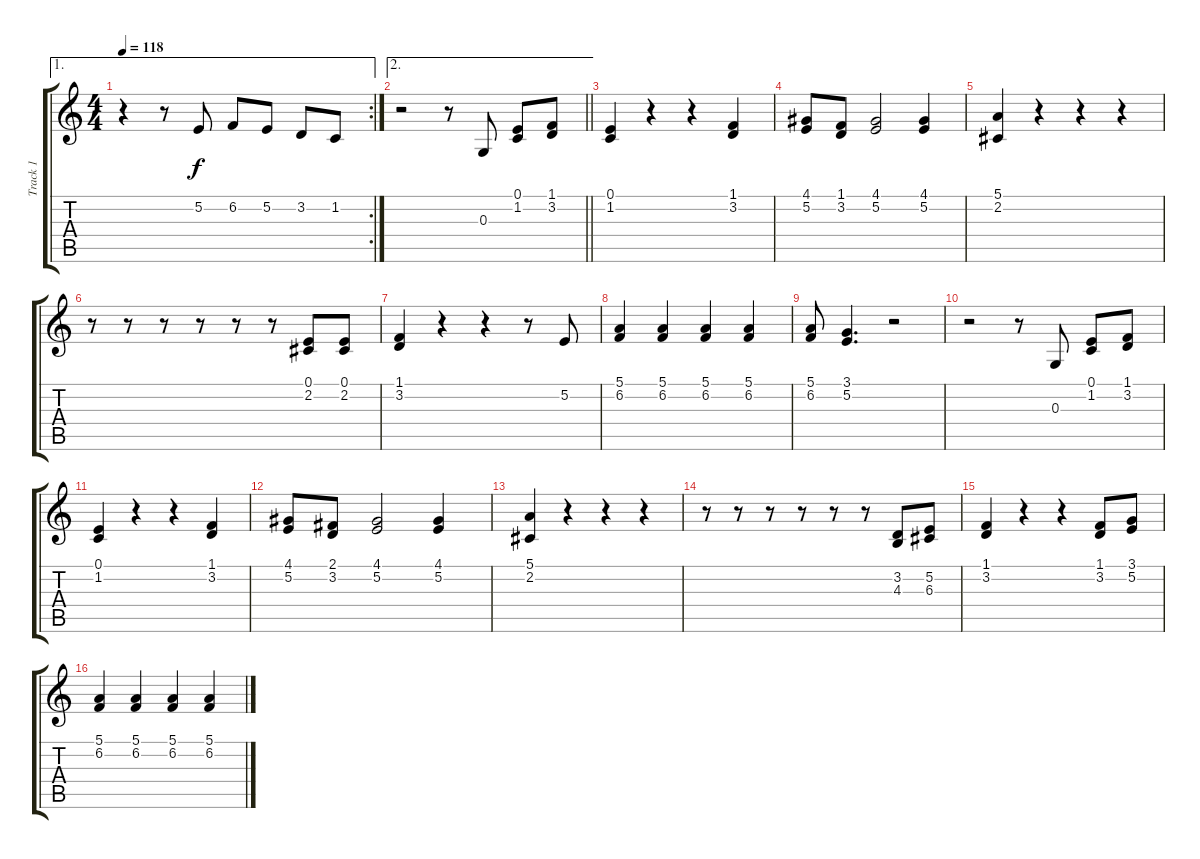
\track ("Track 1" "Track 1") {instrument tenorsax}
\staff {score tabs}
\tuning (E4 B3 G3 D3 A2 E2) {hide}
\ae 1
\rc 2
\ts (4 4)
\tempo 118
\clef g2
\ks c
r.4{dy f} r.8 5.2.8 6.2.8 5.2.8 3.2.8 1.2.8 |
\ae 2
\barLineRight lightlight
r.2 r.8 0.3.8 (0.1 1.2).8 (1.1 3.2).8 |
(0.1 1.2).4 r.4 r.4 (1.1 3.2).4 |
(4.1 5.2).8 (1.1 3.2).8 (4.1 5.2).2 (4.1 5.2).4 |
(5.1 2.2).4 r.4 r.4 r.4 |
r.8 r.8 r.8 r.8 r.8 r.8 (0.1 2.2).8 (0.1 2.2).8 |
(1.1 3.2).4 r.4 r.4 r.8 5.2.8 |
(5.1 6.2).4 (5.1 6.2).4 (5.1 6.2).4 (5.1 6.2).4 |
(5.1 6.2).8 (3.1 5.2).4{d} r.2 |
r.2 r.8 0.3.8 (0.1 1.2).8 (1.1 3.2).8 |
(0.1 1.2).4 r.4 r.4 (1.1 3.2).4 |
(4.1 5.2).8 (2.1 3.2).8 (4.1 5.2).2 (4.1 5.2).4 |
(5.1 2.2).4 r.4 r.4 r.4 |
r.8 r.8 r.8 r.8 r.8 r.8 (3.2 4.3).8 (5.2 6.3).8 |
(1.1 3.2).4 r.4 r.4 (1.1 3.2).8 (3.1 5.2).8 |
(5.1 6.2).4 (5.1 6.2).4 (5.1 6.2).4 (5.1 6.2).4
